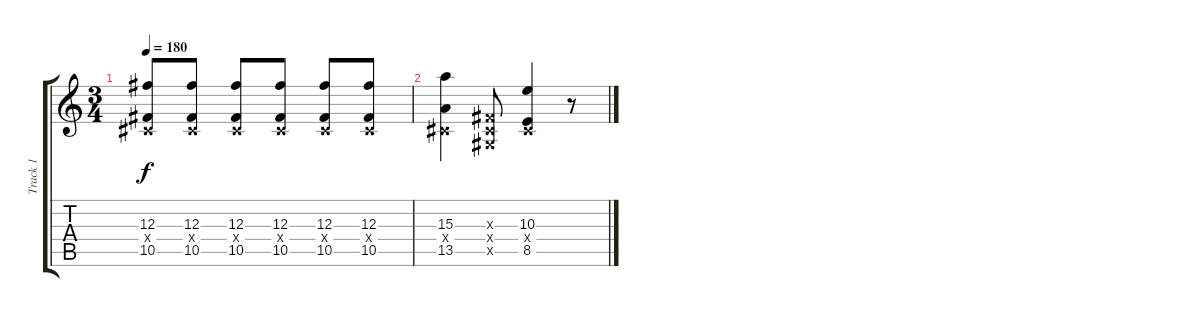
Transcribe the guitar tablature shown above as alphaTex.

\track ("Track 1" "Track 1") {instrument distortionguitar}
\staff {score tabs}
\tuning (Eb4 Bb3 Gb3 Db3 Ab2 Db2) {hide}
\ts (3 4)
\tempo 180
\clef g2
\ks c
(12.3 0.4{x} 10.5).8{dy f} (12.3 0.4{x} 10.5).8 (12.3 0.4{x} 10.5).8 (12.3 0.4{x} 10.5).8 (12.3 0.4{x} 10.5).8 (12.3 0.4{x} 10.5).8 |
(15.3 0.4{x} 13.5).4 (0.3{x} 0.4{x} 0.5{x}).8 (10.3 0.4{x} 8.5).4 r.8
